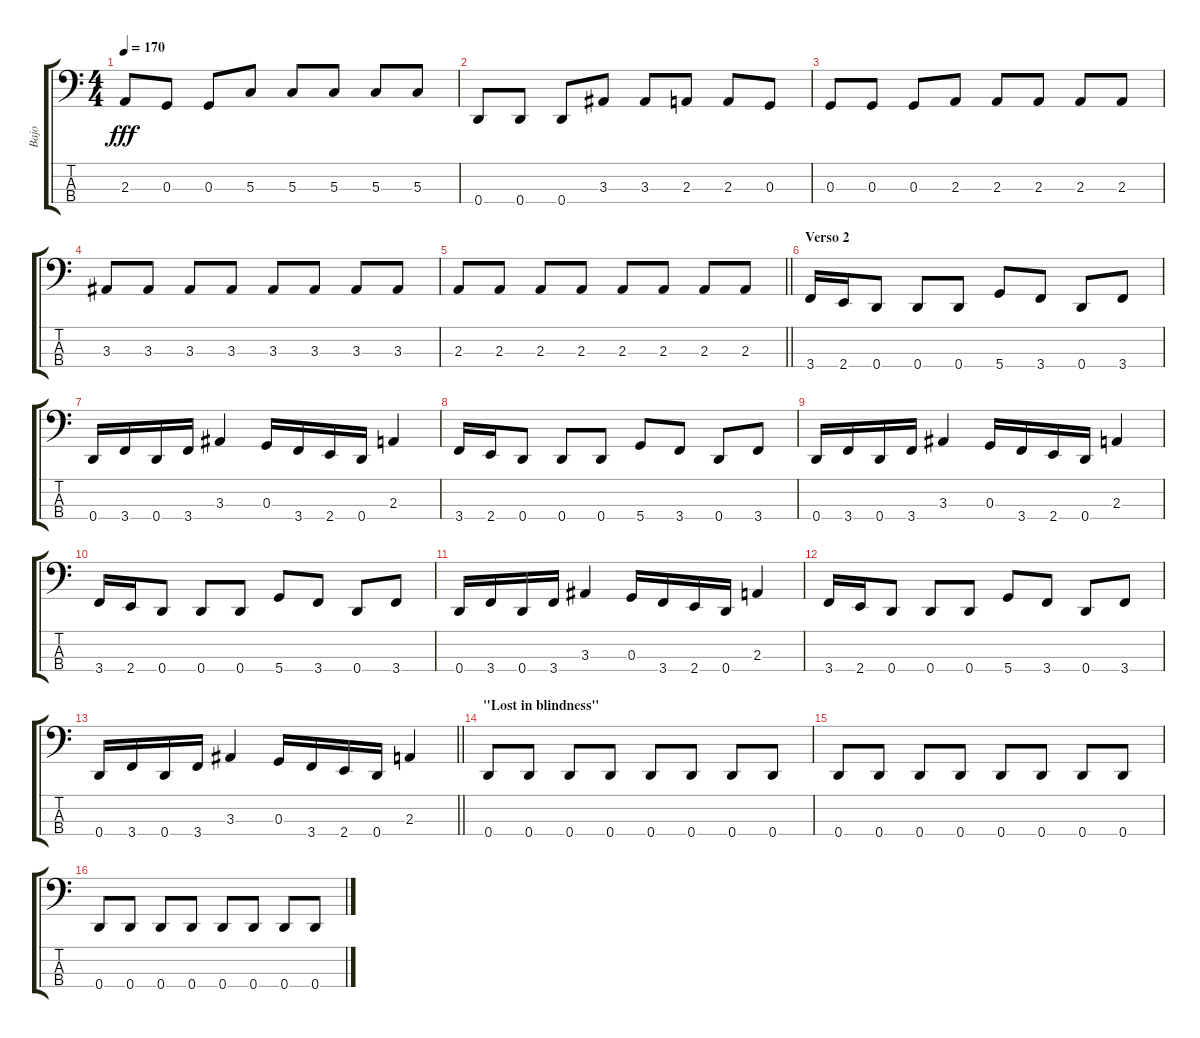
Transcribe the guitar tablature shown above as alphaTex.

\track ("Bajo" "Bajo") {instrument electricbasspick}
\staff {score tabs}
\tuning (F2 C2 G1 D1) {hide}
\ts (4 4)
\tempo 170
\clef f4
\ks c
2.3.8{dy fff} 0.3.8 0.3.8 5.3.8 5.3.8 5.3.8 5.3.8 5.3.8 |
0.4.8 0.4.8 0.4.8 3.3.8 3.3.8 2.3.8 2.3.8 0.3.8 |
0.3.8 0.3.8 0.3.8 2.3.8 2.3.8 2.3.8 2.3.8 2.3.8 |
3.3.8 3.3.8 3.3.8 3.3.8 3.3.8 3.3.8 3.3.8 3.3.8 |
\barLineRight lightlight
2.3.8 2.3.8 2.3.8 2.3.8 2.3.8 2.3.8 2.3.8 2.3.8 |
\section ("" "Verso 2")
3.4.16 2.4.16 0.4.8 0.4.8 0.4.8 5.4.8 3.4.8 0.4.8 3.4.8 |
0.4.16 3.4.16 0.4.16 3.4.16 3.3.4 0.3.16 3.4.16 2.4.16 0.4.16 2.3.4 |
3.4.16 2.4.16 0.4.8 0.4.8 0.4.8 5.4.8 3.4.8 0.4.8 3.4.8 |
0.4.16 3.4.16 0.4.16 3.4.16 3.3.4 0.3.16 3.4.16 2.4.16 0.4.16 2.3.4 |
3.4.16 2.4.16 0.4.8 0.4.8 0.4.8 5.4.8 3.4.8 0.4.8 3.4.8 |
0.4.16 3.4.16 0.4.16 3.4.16 3.3.4 0.3.16 3.4.16 2.4.16 0.4.16 2.3.4 |
3.4.16 2.4.16 0.4.8 0.4.8 0.4.8 5.4.8 3.4.8 0.4.8 3.4.8 |
\barLineRight lightlight
0.4.16 3.4.16 0.4.16 3.4.16 3.3.4 0.3.16 3.4.16 2.4.16 0.4.16 2.3.4 |
\section ("" "\"Lost in blindness\"")
0.4.8 0.4.8 0.4.8 0.4.8 0.4.8 0.4.8 0.4.8 0.4.8 |
0.4.8 0.4.8 0.4.8 0.4.8 0.4.8 0.4.8 0.4.8 0.4.8 |
0.4.8 0.4.8 0.4.8 0.4.8 0.4.8 0.4.8 0.4.8 0.4.8
